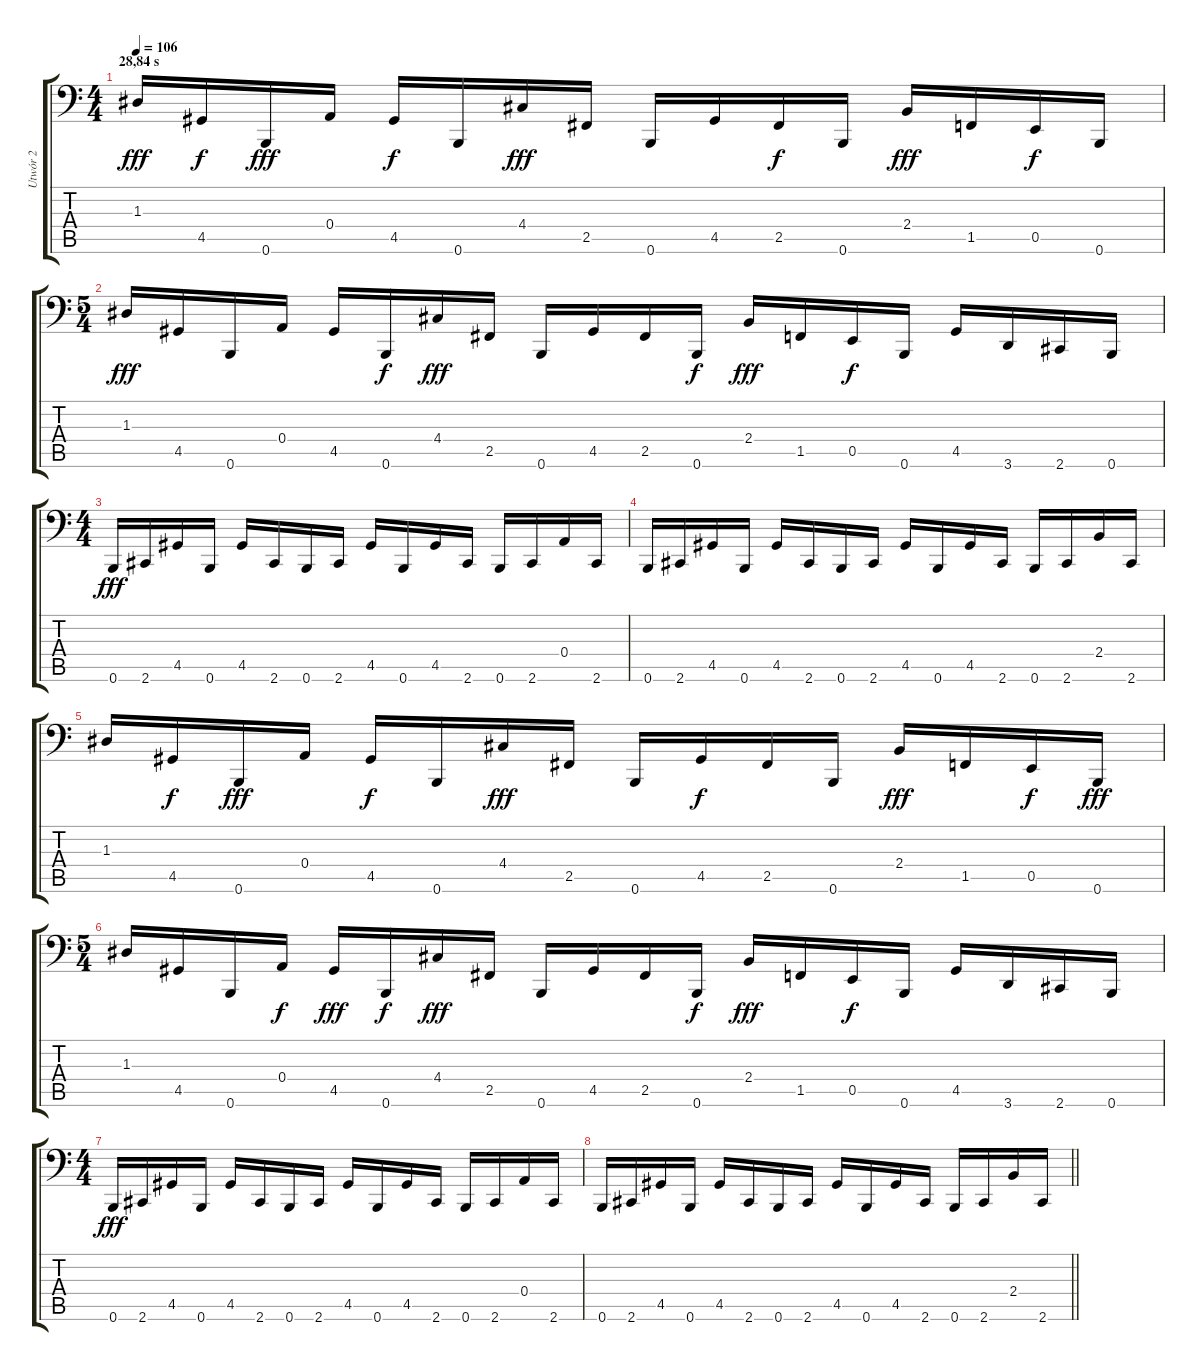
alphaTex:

\track ("Utwór 2" "Utwór 2") {instrument electricbasspick}
\staff {score tabs}
\tuning (C3 G2 D2 A1 E1 B0) {hide}
\ts (4 4)
\section ("" "28,84 s")
\tempo 106
\clef f4
\ks c
1.3.16{dy fff} 4.5.16{dy f} 0.6.16{dy fff} 0.4.16 4.5.16{dy f} 0.6.16 4.4.16{dy fff} 2.5.16 0.6.16 4.5.16 2.5.16{dy f} 0.6.16 2.4.16{dy fff} 1.5.16 0.5.16{dy f} 0.6.16 |
\ts (5 4)
1.3.16{dy fff} 4.5.16 0.6.16 0.4.16 4.5.16 0.6.16{dy f} 4.4.16{dy fff} 2.5.16 0.6.16 4.5.16 2.5.16 0.6.16{dy f} 2.4.16{dy fff} 1.5.16 0.5.16{dy f} 0.6.16 4.5.16 3.6.16 2.6.16 0.6.16 |
\ts (4 4)
0.6.16{dy fff} 2.6.16 4.5.16 0.6.16 4.5.16 2.6.16 0.6.16 2.6.16 4.5.16 0.6.16 4.5.16 2.6.16 0.6.16 2.6.16 0.4.16 2.6.16 |
0.6.16 2.6.16 4.5.16 0.6.16 4.5.16 2.6.16 0.6.16 2.6.16 4.5.16 0.6.16 4.5.16 2.6.16 0.6.16 2.6.16 2.4.16 2.6.16 |
1.3.16 4.5.16{dy f} 0.6.16{dy fff} 0.4.16 4.5.16{dy f} 0.6.16 4.4.16{dy fff} 2.5.16 0.6.16 4.5.16{dy f} 2.5.16 0.6.16 2.4.16{dy fff} 1.5.16 0.5.16{dy f} 0.6.16{dy fff} |
\ts (5 4)
1.3.16 4.5.16 0.6.16 0.4.16{dy f} 4.5.16{dy fff} 0.6.16{dy f} 4.4.16{dy fff} 2.5.16 0.6.16 4.5.16 2.5.16 0.6.16{dy f} 2.4.16{dy fff} 1.5.16 0.5.16{dy f} 0.6.16 4.5.16 3.6.16 2.6.16 0.6.16 |
\ts (4 4)
0.6.16{dy fff} 2.6.16 4.5.16 0.6.16 4.5.16 2.6.16 0.6.16 2.6.16 4.5.16 0.6.16 4.5.16 2.6.16 0.6.16 2.6.16 0.4.16 2.6.16 |
\barLineRight lightlight
0.6.16 2.6.16 4.5.16 0.6.16 4.5.16 2.6.16 0.6.16 2.6.16 4.5.16 0.6.16 4.5.16 2.6.16 0.6.16 2.6.16 2.4.16 2.6.16
